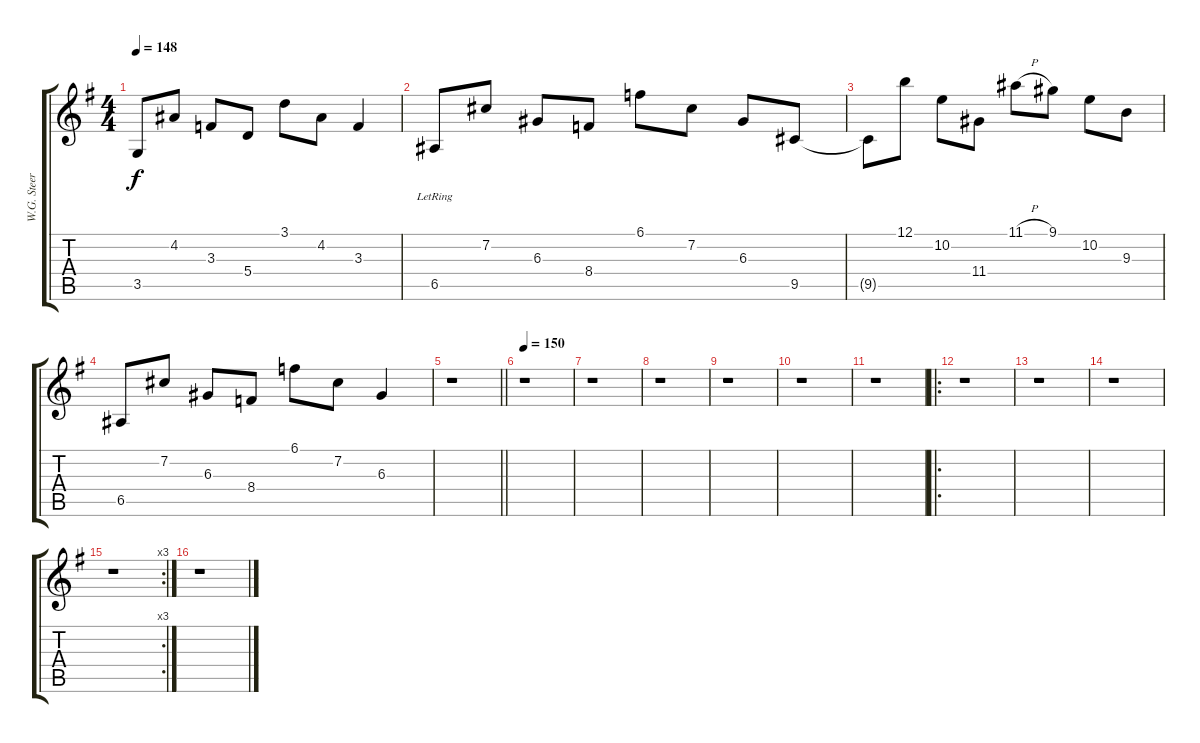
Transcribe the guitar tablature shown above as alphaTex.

\track ("W.G. Steer " "W.G. Steer") {instrument acousticguitarsteel}
\staff {score tabs}
\tuning (B3 Gb3 D3 A2 E2 B1) {hide}
\ts (4 4)
\tempo 148
\clef g2
\ks g
3.5{t}.8{dy f} 4.2.8 3.3.8 5.4.8 3.1.8 4.2.8 3.3.4 |
6.5{lr}.8 7.2.8 6.3.8 8.4.8 6.1.8 7.2.8 6.3.8 9.5.8 |
9.5{t}.8 12.1.8 10.2.8 11.4.8 11.1{h}.8 9.1.8 10.2.8 9.3.8 |
6.5.8 7.2.8 6.3.8 8.4.8 6.1.8 7.2.8 6.3.4 |
\barLineRight lightlight
r.1 |
\tempo 150
r.1 |
r.1 |
r.1 |
r.1 |
r.1 |
r.1 |
\ro
r.1 |
r.1 |
r.1 |
\rc 3
r.1 |
r.1
